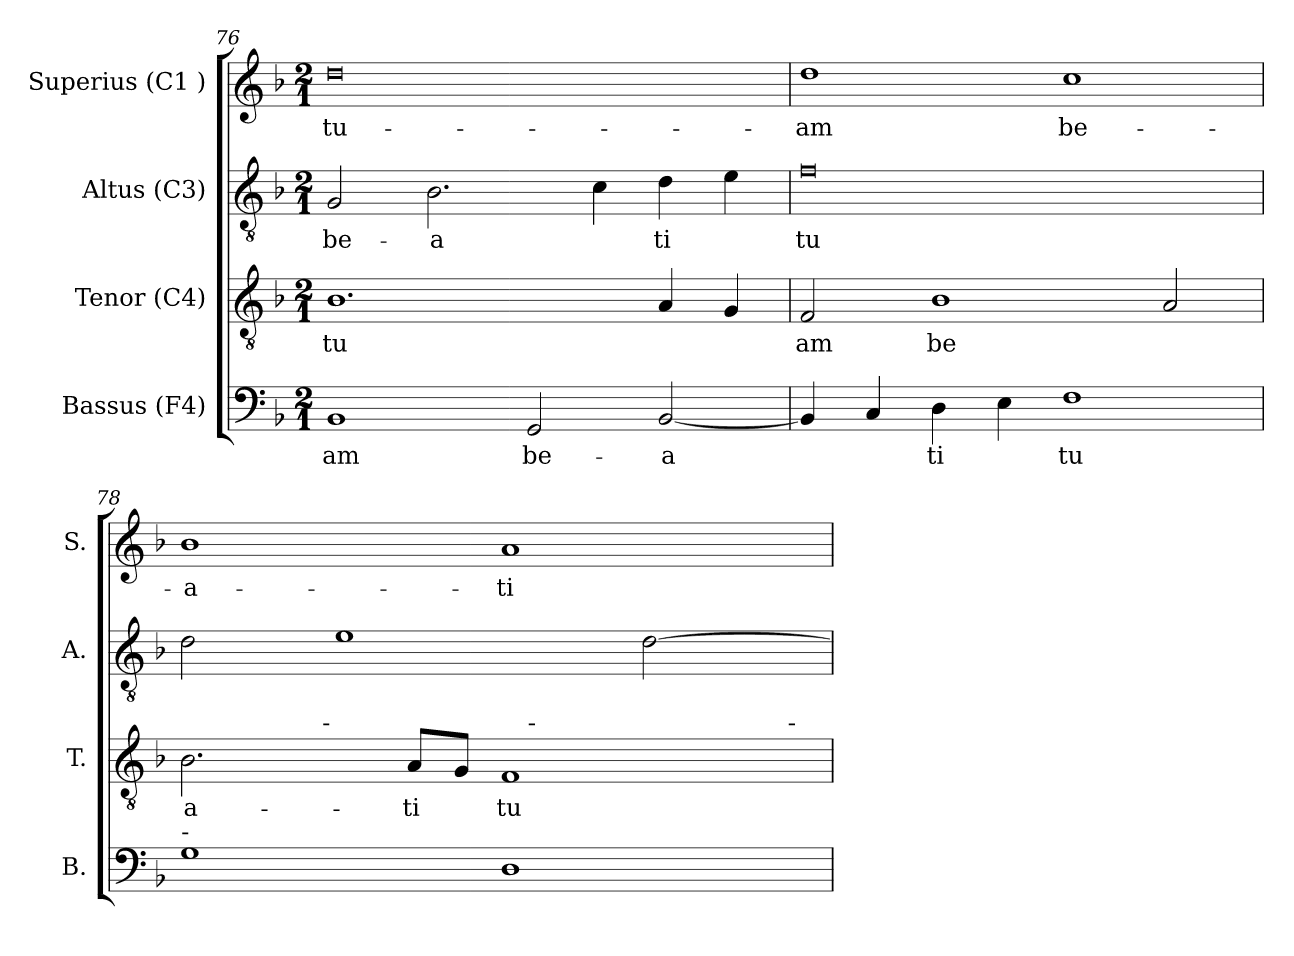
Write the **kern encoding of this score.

**kern	**text	**kern	**text	**kern	**text	**kern	**text
*part4	*part4	*part3	*part3	*part2	*part2	*part1	*part1
*staff4	*staff4	*staff3	*staff3	*staff2	*staff2	*staff1	*staff1
*I"Bassus (F4)	*	*I"Tenor (C4)	*	*I"Altus (C3)	*	*I"Superius (C1 )	*
*I'B.	*	*I'T.	*	*I'A.	*	*I'S.	*
*clefF4	*	*clefGv2	*	*clefGv2	*	*clefG2	*
*k[b-]	*	*k[b-]	*	*k[b-]	*	*k[b-]	*
*F:	*	*F:	*	*F:	*	*F:	*
*M2/1	*	*M2/1	*	*M2/1	*	*M2/1	*
=76	=76	=76	=76	=76	=76	=76	=76
!	!LO:LY:b:cj	!	!LO:LY:b:cj	!	!LO:LY:b:cj	!	!LO:LY:b:cj
1BB-	-am	1.B-	tu-	2G/	be-	0dd	tu-
!	!	!	!	!	!LO:LY:b:cj	!	!
.	.	.	.	2.B-\	-a-	.	.
!	!LO:LY:b:cj	!	!	!	!	!	!
2GG/	be-	.	.	.	.	.	.
!	!	!	!	!	!LO:LY:b:cj	!	!
.	.	.	.	4c\	--	.	.
!	!LO:LY:b:cj	!	!LO:LY:b:cj	!	!LO:LY:b:cj	!	!
[<2BB-/	-a-	4A/	--	4d\	-ti-	.	.
!	!	!	!LO:LY:b:cj	!	!LO:LY:b:cj	!	!
.	.	4G/	--	4e\	--	.	.
=77	=77	=77	=77	=77	=77	=77	=77
!	!LO:LY:b:cj	!	!LO:LY:b:cj	!	!LO:LY:b:cj	!	!LO:LY:b:cj
4BB-/]	--	2F/	-am	0f	-tu-	1dd	-am
!	!LO:LY:b:cj	!	!	!	!	!	!
4C/	--	.	.	.	.	.	.
!	!LO:LY:b:cj	!	!LO:LY:b:cj	!	!	!	!
4D\	-ti-	1B-	be-	.	.	.	.
!	!LO:LY:b:cj	!	!	!	!	!	!
4E\	--	.	.	.	.	.	.
!	!LO:LY:b:cj	!	!	!	!	!	!LO:LY:b:cj
1F	-tu-	.	.	.	.	1cc	be-
!	!	!	!LO:LY:b:cj	!	!	!	!
.	.	2A/	--	.	.	.	.
!!LO:PB:g=z
=78	=78	=78	=78	=78	=78	=78	=78
!LO:TX:a:t=-	!	!	!	!	!	!	!
!	!LO:LY:b:cj	!	!LO:LY:b:cj	!	!LO:LY:b:cj	!	!LO:LY:b:cj
*	*	*^	*	*	*	*	*
*	*	*	*^	*	*	*	*	*
1G	--	2.B-\	4ryy	1ryy	-a-	2d\	--	1b-	-a-
.	.	.	8...ryy	.	.	.	.	.	.
!	!	!	!LO:TX:a:t=-	!	!	!	!	!	!
.	.	.	1ryy	.	.	.	.	.	.
!	!	!	!	!	!	!	!LO:LY:b:cj	!	!
.	.	.	.	.	.	1e	--	.	.
!	!	!	!	!	!LO:LY:b:cj	!	!	!	!
.	.	8A/L	.	.	-ti-	.	.	.	.
!	!	!	!	!	!LO:LY:b:cj	!	!	!	!
.	.	8G/J	.	.	--	.	.	.	.
!	!LO:LY:b:cj	!	!	!	!LO:LY:b:cj	!	!	!	!LO:LY:b:cj
1D	--	1F	.	32.ryy	-tu-	.	.	1a	-ti-
!	!	!	!	!LO:TX:a:t=-	!	!	!	!	!
.	.	.	.	2ryy	.	.	.	.	.
.	.	.	2ryy	.	.	.	.	.	.
!	!	!	!	!	!	!	!LO:LY:b:cj	!	!
.	.	.	.	.	.	[>2d\	--	.	.
.	.	.	.	4ryy	.	.	.	.	.
.	.	.	.	8ryy	.	.	.	.	.
!	!	!	!	!LO:TX:a:t=-	!	!	!	!	!
.	.	.	.	16ryy	.	.	.	.	.
.	.	.	64ryy	64ryy	.	.	.	.	.
*	*	*v	*v	*v	*	*	*	*	*
=	=	=	=	=	=	=	=
*-	*-	*-	*-	*-	*-	*-	*-
